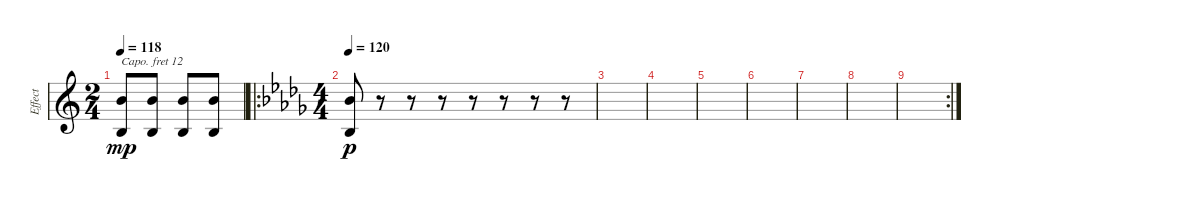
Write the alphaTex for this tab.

\track ("Effect" "Effect") {instrument orchestralharp}
\staff {score}
\capo 12
\tuning (E4 B3 G3 D3 A2 E2) {hide}
\ts (2 4)
\tempo 118
\clef g2
\ks c
(4.3 2.5).8{dy mp} (4.3 2.5).8 (4.3 2.5).8 (4.3 2.5).8 |
\ro
\ts (4 4)
\tempo 120
\ks bbminor
(3.3 1.5).8{dy p} r.8 r.8 r.8 r.8 r.8 r.8 r.8 |
|
|
|
|
|
|
\rc 2
